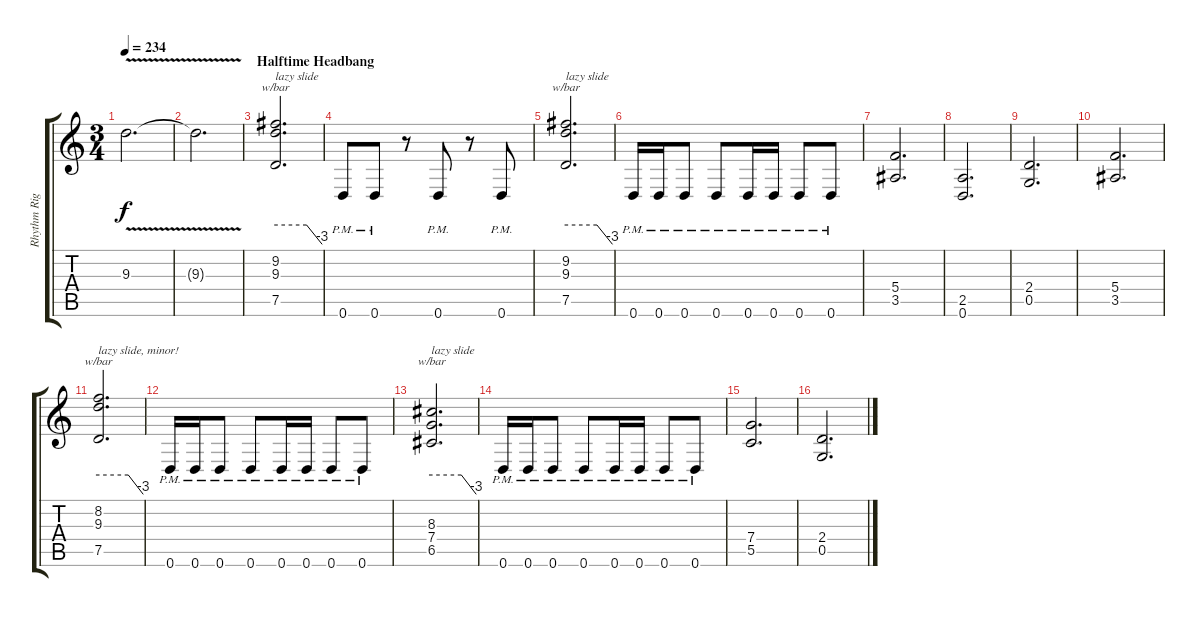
\track ("Rhythm Right" "Rhythm Rig") {instrument overdrivenguitar}
\staff {score tabs}
\tuning (D4 A3 F3 C3 G2 D2) {hide}
\ts (3 4)
\tempo 234
\clef g2
\ks c
9.3{v}.2{d dy f} |
9.3{t}.2{d} |
\section ("" "Halftime Headbang")
(9.2 9.3 7.5).2{d tbe (custom default 0 0 40 0 60 -12) txt "lazy slide"} |
0.6{pm}.8 0.6{pm}.8 r.8 0.6{pm}.8 r.8 0.6{pm}.8 |
(9.2 9.3 7.5).2{d tbe (custom default 0 0 40 0 60 -12) txt "lazy slide"} |
0.6{pm}.16 0.6{pm}.16 0.6{pm}.8 0.6{pm}.8 0.6{pm}.16 0.6{pm}.16 0.6{pm}.8 0.6{pm}.8 |
(5.4 3.5).2{d} |
(2.5 0.6).2{d} |
(2.4 0.5).2{d} |
(5.4 3.5).2{d} |
(8.2 9.3 7.5).2{d tbe (custom default 0 0 40 0 60 -12) txt "lazy slide, minor!"} |
0.6{pm}.16 0.6{pm}.16 0.6{pm}.8 0.6{pm}.8 0.6{pm}.16 0.6{pm}.16 0.6{pm}.8 0.6{pm}.8 |
(8.3 7.4 6.5).2{d tbe (custom default 0 0 40 0 60 -12) txt "lazy slide"} |
0.6{pm}.16 0.6{pm}.16 0.6{pm}.8 0.6{pm}.8 0.6{pm}.16 0.6{pm}.16 0.6{pm}.8 0.6{pm}.8 |
(7.4 5.5).2{d} |
(2.4 0.5).2{d}
